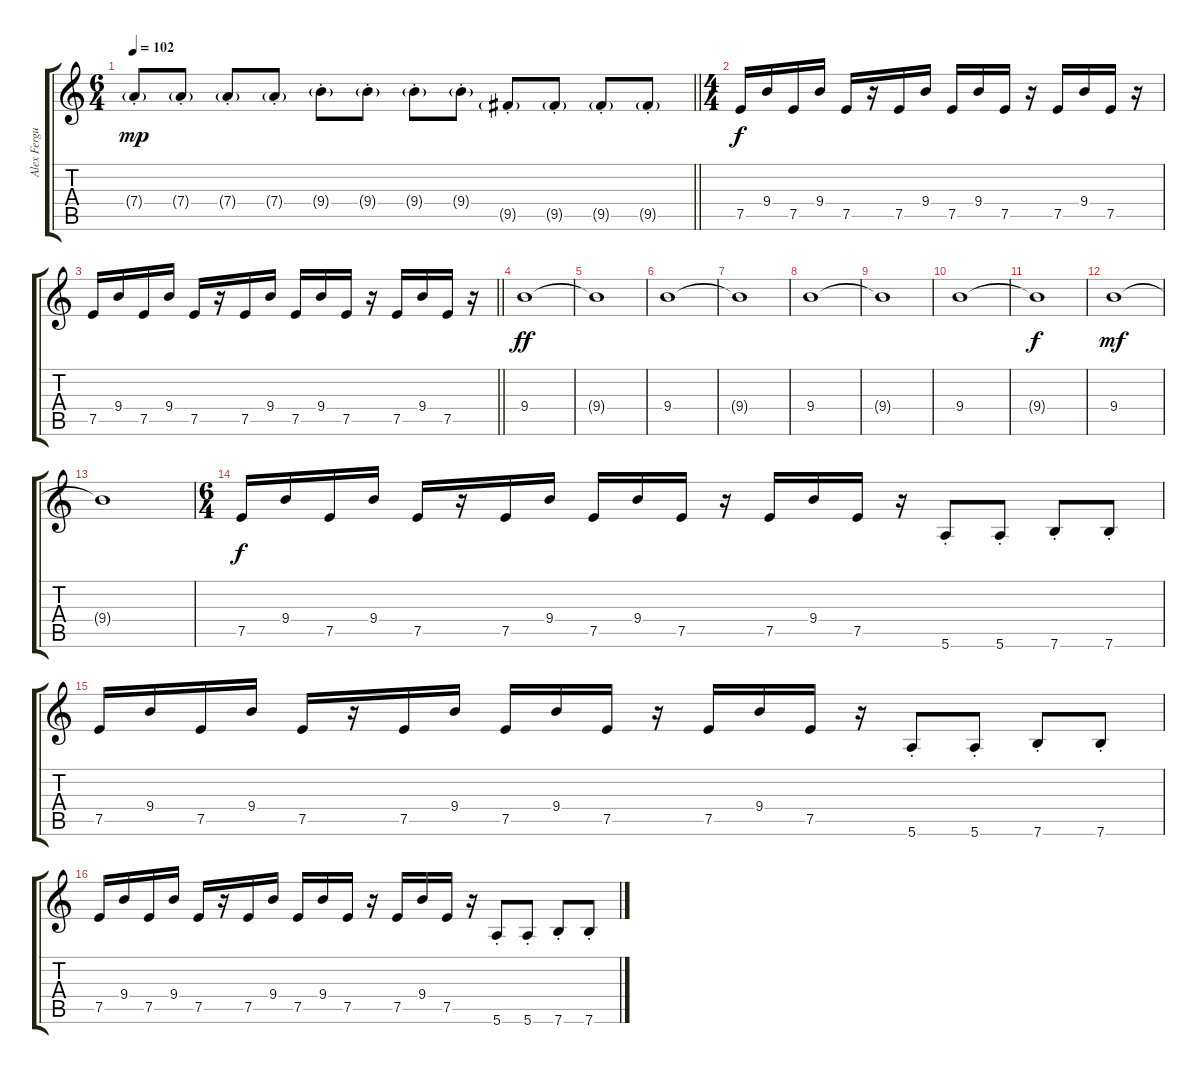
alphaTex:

\track ("Alex Fergusson" "Alex Fergu") {instrument electricguitarjazz}
\staff {score tabs}
\tuning (E4 B3 G3 D3 A2 E2) {hide}
\ts (6 4)
\tempo 102
\clef g2
\barLineRight lightlight
\ks c
7.4{g st}.8{dy mp} 7.4{g st}.8 7.4{g st}.8 7.4{g st}.8 9.4{g st}.8 9.4{g st}.8 9.4{g st}.8 9.4{g st}.8 9.5{g st}.8 9.5{g st}.8 9.5{g st}.8 9.5{g st}.8 |
\ts (4 4)
7.5.16{dy f} 9.4.16 7.5.16 9.4.16 7.5.16 r.16 7.5.16 9.4.16 7.5.16 9.4.16 7.5.16 r.16 7.5.16 9.4.16 7.5.16 r.16 |
\barLineRight lightlight
7.5.16 9.4.16 7.5.16 9.4.16 7.5.16 r.16 7.5.16 9.4.16 7.5.16 9.4.16 7.5.16 r.16 7.5.16 9.4.16 7.5.16 r.16 |
\section ("" "")
9.4.1{dy ff} |
9.4{t}.1 |
9.4.1 |
9.4{t}.1 |
9.4.1 |
9.4{t}.1 |
9.4.1 |
9.4{t}.1{dy f} |
9.4.1{dy mf} |
9.4{t}.1 |
\ts (6 4)
7.5.16{dy f} 9.4.16 7.5.16 9.4.16 7.5.16 r.16 7.5.16 9.4.16 7.5.16 9.4.16 7.5.16 r.16 7.5.16 9.4.16 7.5.16 r.16 5.6{st}.8 5.6{st}.8 7.6{st}.8 7.6{st}.8 |
7.5.16 9.4.16 7.5.16 9.4.16 7.5.16 r.16 7.5.16 9.4.16 7.5.16 9.4.16 7.5.16 r.16 7.5.16 9.4.16 7.5.16 r.16 5.6{st}.8 5.6{st}.8 7.6{st}.8 7.6{st}.8 |
7.5.16 9.4.16 7.5.16 9.4.16 7.5.16 r.16 7.5.16 9.4.16 7.5.16 9.4.16 7.5.16 r.16 7.5.16 9.4.16 7.5.16 r.16 5.6{st}.8 5.6{st}.8 7.6{st}.8 7.6{st}.8
